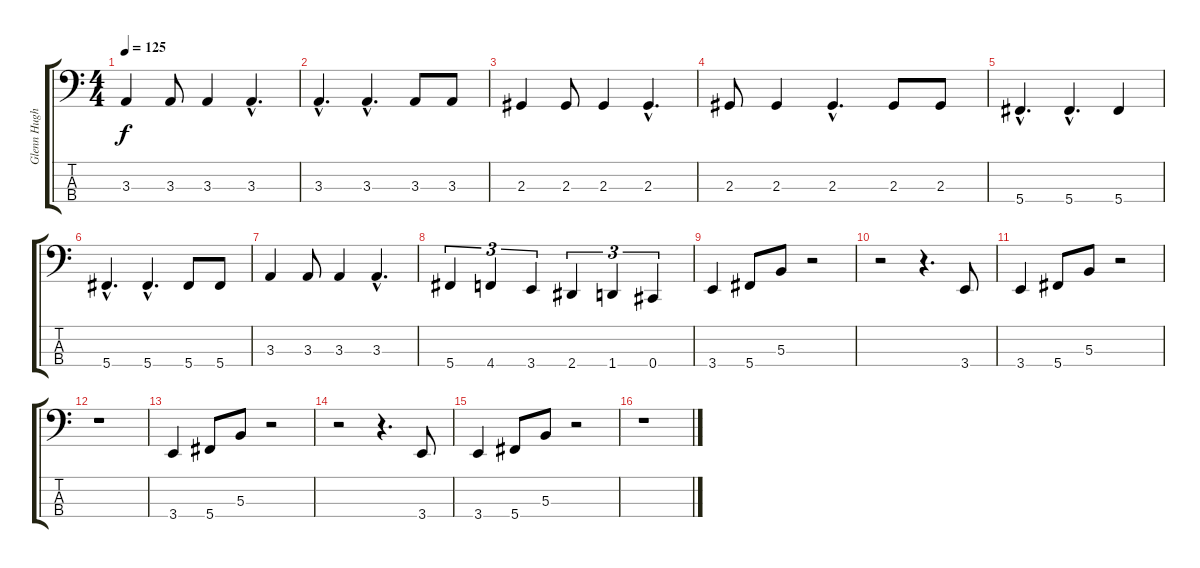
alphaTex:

\track ("Glenn Hughes" "Glenn Hugh") {instrument electricbassfinger}
\staff {score tabs}
\tuning (E2 B1 Gb1 Db1) {hide}
\ts (4 4)
\tempo 125
\clef f4
\ks c
3.3.4{dy f} 3.3.8 3.3.4 3.3{hac}.4{d} |
3.3{hac}.4{d} 3.3{hac}.4{d} 3.3.8 3.3.8 |
2.3.4 2.3.8 2.3.4 2.3{hac}.4{d} |
2.3.8 2.3.4 2.3{hac}.4{d} 2.3.8 2.3.8 |
5.4{hac}.4{d} 5.4{hac}.4{d} 5.4.4 |
5.4{hac}.4{d} 5.4{hac}.4{d} 5.4.8 5.4.8 |
3.3.4 3.3.8 3.3.4 3.3{hac}.4{d} |
5.4.4{tu (3 2)} 4.4.4{tu (3 2)} 3.4.4{tu (3 2)} 2.4.4{tu (3 2)} 1.4.4{tu (3 2)} 0.4.4{tu (3 2)} |
3.4.4 5.4.8 5.3.8 r.2 |
r.2 r.4{d} 3.4.8 |
3.4.4 5.4.8 5.3.8 r.2 |
r.1 |
3.4.4 5.4.8 5.3.8 r.2 |
r.2 r.4{d} 3.4.8 |
3.4.4 5.4.8 5.3.8 r.2 |
r.1
